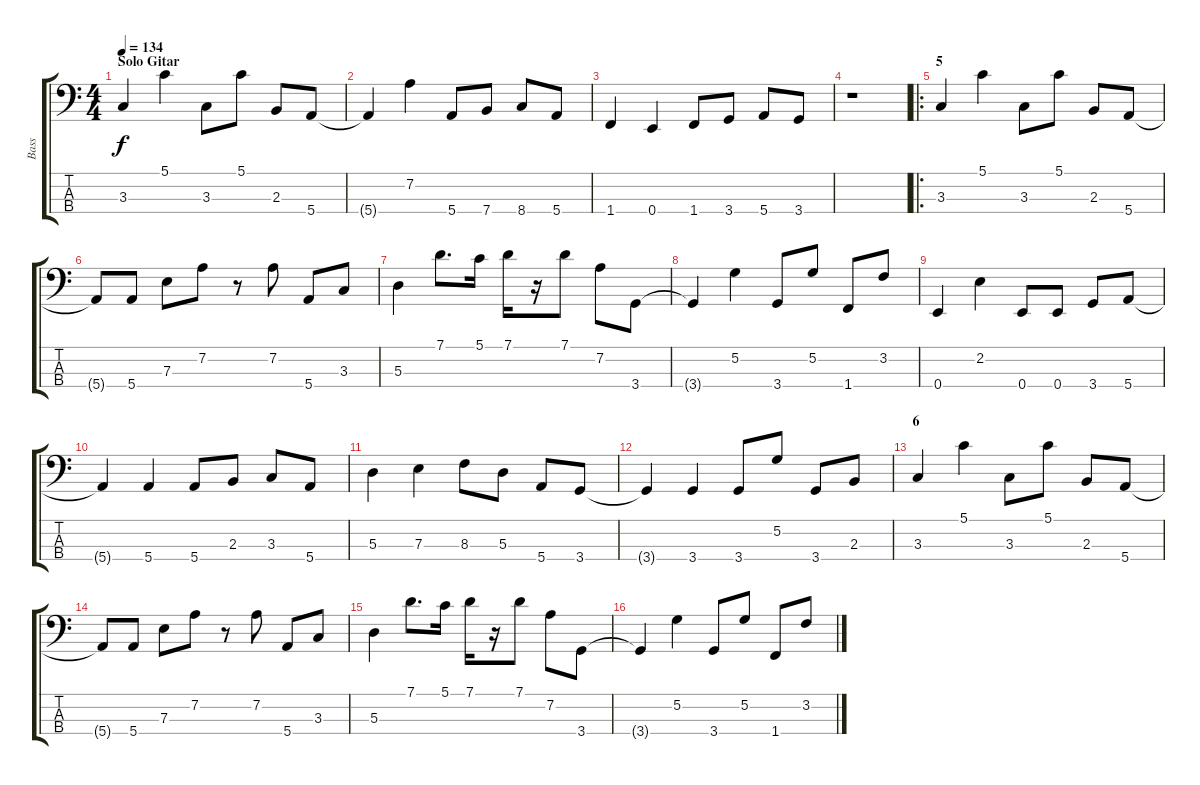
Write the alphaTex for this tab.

\track ("Bass" "Bass") {instrument electricbasspick}
\staff {score tabs}
\tuning (G2 D2 A1 E1) {hide}
\ts (4 4)
\section ("" "Solo Gitar")
\tempo 134
\clef f4
\ks c
3.3.4{dy f} 5.1.4 3.3.8 5.1.8 2.3.8 5.4.8 |
5.4{t}.4 7.2.4 5.4.8 7.4.8 8.4.8 5.4.8 |
1.4.4 0.4.4 1.4.8 3.4.8 5.4.8 3.4.8 |
r.1 |
\ro
\section ("" "5")
3.3.4 5.1.4 3.3.8 5.1.8 2.3.8 5.4.8 |
5.4{t}.8 5.4.8 7.3.8 7.2.8 r.8 7.2.8 5.4.8 3.3.8 |
5.3.4 7.1.8{d} 5.1.16 7.1.16 r.16 7.1.8 7.2.8 3.4.8 |
3.4{t}.4 5.2.4 3.4.8 5.2.8 1.4.8 3.2.8 |
0.4.4 2.2.4 0.4.8 0.4.8 3.4.8 5.4.8 |
5.4{t}.4 5.4.4 5.4.8 2.3.8 3.3.8 5.4.8 |
5.3.4 7.3.4 8.3.8 5.3.8 5.4.8 3.4.8 |
3.4{t}.4 3.4.4 3.4.8 5.2.8 3.4.8 2.3.8 |
\section ("" "6")
3.3.4 5.1.4 3.3.8 5.1.8 2.3.8 5.4.8 |
5.4{t}.8 5.4.8 7.3.8 7.2.8 r.8 7.2.8 5.4.8 3.3.8 |
5.3.4 7.1.8{d} 5.1.16 7.1.16 r.16 7.1.8 7.2.8 3.4.8 |
3.4{t}.4 5.2.4 3.4.8 5.2.8 1.4.8 3.2.8
